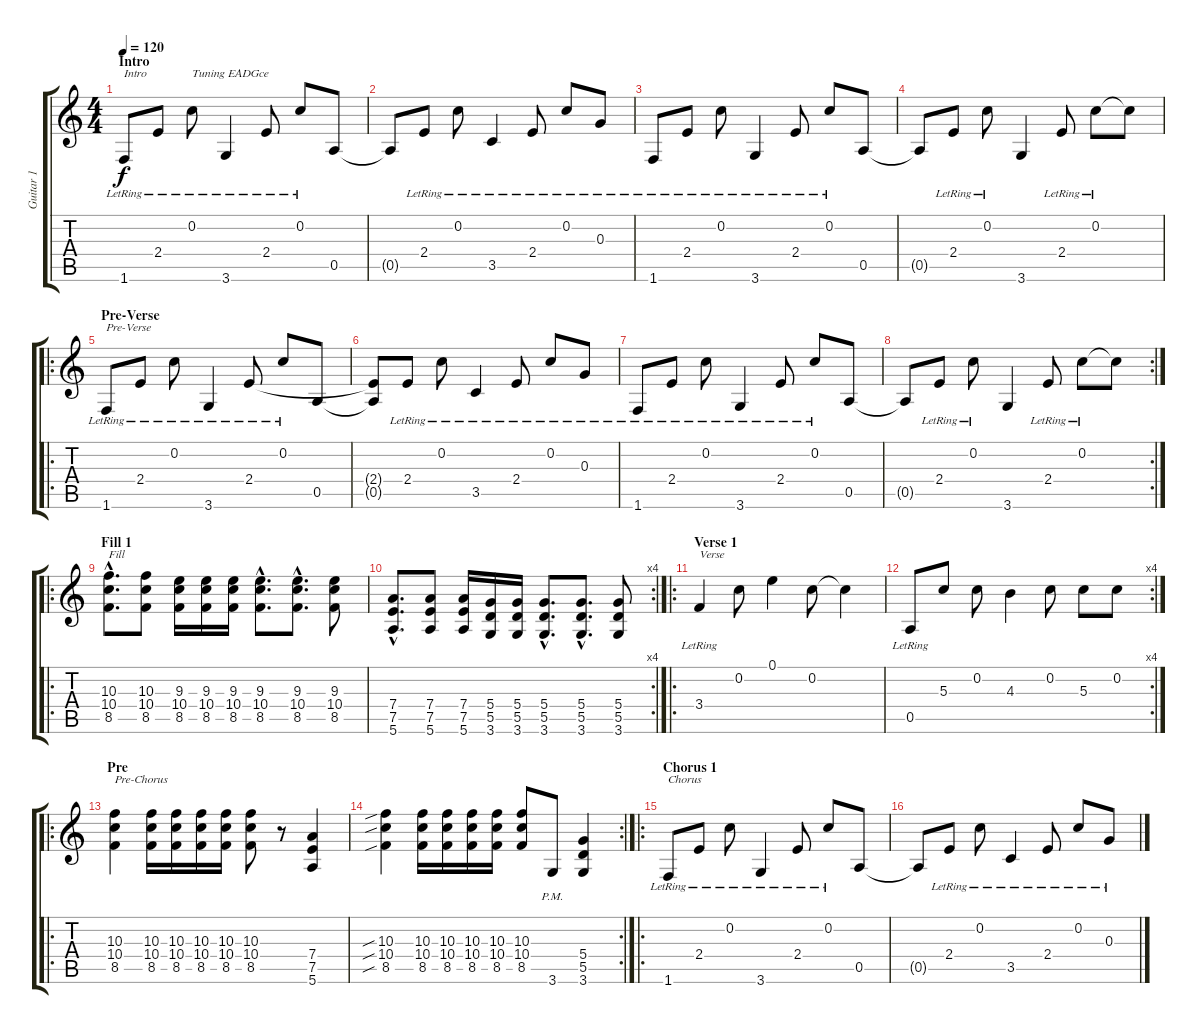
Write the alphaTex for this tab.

\track ("Guitar 1" "Guitar 1") {instrument overdrivenguitar}
\staff {score tabs}
\tuning (E4 C4 G3 D3 A2 E2) {hide}
\ts (4 4)
\section ("" "Intro")
\tempo 120
\clef g2
\ks c
1.6{lr}.8{txt "Intro" dy f instrument electricguitarclean} 2.4{lr}.8 0.2{lr}.8{txt "Tuning EADGce"} 3.6{lr}.4 2.4{lr}.8 0.2{lr}.8 0.5.8 |
0.5{t}.8 2.4{lr}.8 0.2{lr}.8 3.5{lr}.4 2.4{lr}.8 0.2{lr}.8 0.3{lr}.8 |
1.6{lr}.8 2.4{lr}.8 0.2{lr}.8 3.6{lr}.4 2.4{lr}.8 0.2{lr}.8 0.5.8 |
0.5{t}.8 2.4{lr}.8 0.2{lr}.8 3.6.4 2.4{lr}.8 0.2{lr}.8 0.2{t}.8 |
\ro
\section ("" "Pre-Verse")
1.6{lr}.8{txt "Pre-Verse"} 2.4{lr}.8 0.2{lr}.8 3.6{lr}.4 2.4{lr}.8 0.2{lr}.8 0.5.8 |
(2.4{t} 0.5{t}).8 2.4{lr}.8 0.2{lr}.8 3.5{lr}.4 2.4{lr}.8 0.2{lr}.8 0.3{lr}.8 |
1.6{lr}.8 2.4{lr}.8 0.2{lr}.8 3.6{lr}.4 2.4{lr}.8 0.2{lr}.8 0.5.8 |
\rc 2
0.5{t}.8 2.4{lr}.8 0.2{lr}.8 3.6.4 2.4{lr}.8 0.2{lr}.8 0.2{t}.8 |
\ro
\section ("" "Fill 1")
(10.3{hac} 10.4{hac} 8.5{hac}).8{d txt "Fill" instrument overdrivenguitar} (10.3 10.4 8.5).8 (9.3 10.4 8.5).16 (9.3 10.4 8.5).16 (9.3 10.4 8.5).16 (9.3{hac} 10.4{hac} 8.5{hac}).8{d} (9.3{hac} 10.4{hac} 8.5{hac}).8{d} (9.3 10.4 8.5).8 |
\rc 4
(7.4{hac} 7.5{hac} 5.6{hac}).8{d} (7.4 7.5 5.6).8 (7.4 7.5 5.6).16 (5.4 5.5 3.6).16 (5.4 5.5 3.6).16 (5.4{hac} 5.5{hac} 3.6{hac}).8{d} (5.4{hac} 5.5{hac} 3.6{hac}).8{d} (5.4 5.5 3.6).8 |
\ro
\section ("" "Verse 1")
3.4{lr}.4{txt "Verse" instrument electricguitarclean} 0.2.8 0.1.4 0.2.8 0.2{t}.4 |
\rc 4
0.5{lr}.8 5.3.8 0.2.8 4.3.4 0.2.8 5.3.8 0.2.8 |
\ro
\section ("" "Pre")
(10.3 10.4 8.5).4{txt "Pre-Chorus" instrument overdrivenguitar} (10.3 10.4 8.5).16 (10.3 10.4 8.5).16 (10.3 10.4 8.5).16 (10.3 10.4 8.5).16 (10.3 10.4 8.5).8 r.8 (7.4 7.5 5.6).4 |
\rc 2
(10.3{sib} 10.4{sib} 8.5{sib}).4 (10.3 10.4 8.5).16 (10.3 10.4 8.5).16 (10.3 10.4 8.5).16 (10.3 10.4 8.5).16 (10.3 10.4 8.5).8 3.6{pm}.8 (5.4 5.5 3.6).4 |
\ro
\section ("" "Chorus 1")
1.6{lr}.8{txt "Chorus" instrument electricguitarclean} 2.4{lr}.8 0.2{lr}.8 3.6{lr}.4 2.4{lr}.8 0.2{lr}.8 0.5.8 |
0.5{t}.8 2.4{lr}.8 0.2{lr}.8 3.5{lr}.4 2.4{lr}.8 0.2{lr}.8 0.3{lr}.8
